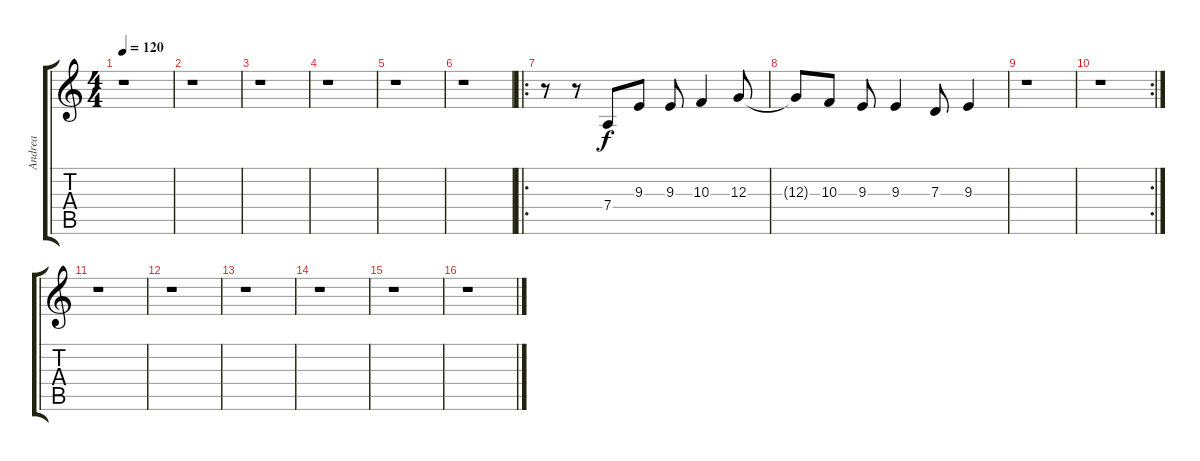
\track ("Andrea" "Andrea") {instrument tuba}
\staff {score tabs}
\tuning (E4 B3 G3 D3 A2 E2) {hide}
\ts (4 4)
\tempo 120
\clef g2
\ks c
r.1{dy f} |
r.1 |
r.1 |
r.1 |
r.1 |
r.1 |
\ro
r.8 r.8 7.4.8 9.3.8 9.3.8 10.3.4 12.3.8 |
12.3{t}.8 10.3.8 9.3.8 9.3.4 7.3.8 9.3.4 |
r.1 |
\rc 2
r.1 |
r.1 |
r.1 |
r.1 |
r.1 |
r.1 |
r.1
